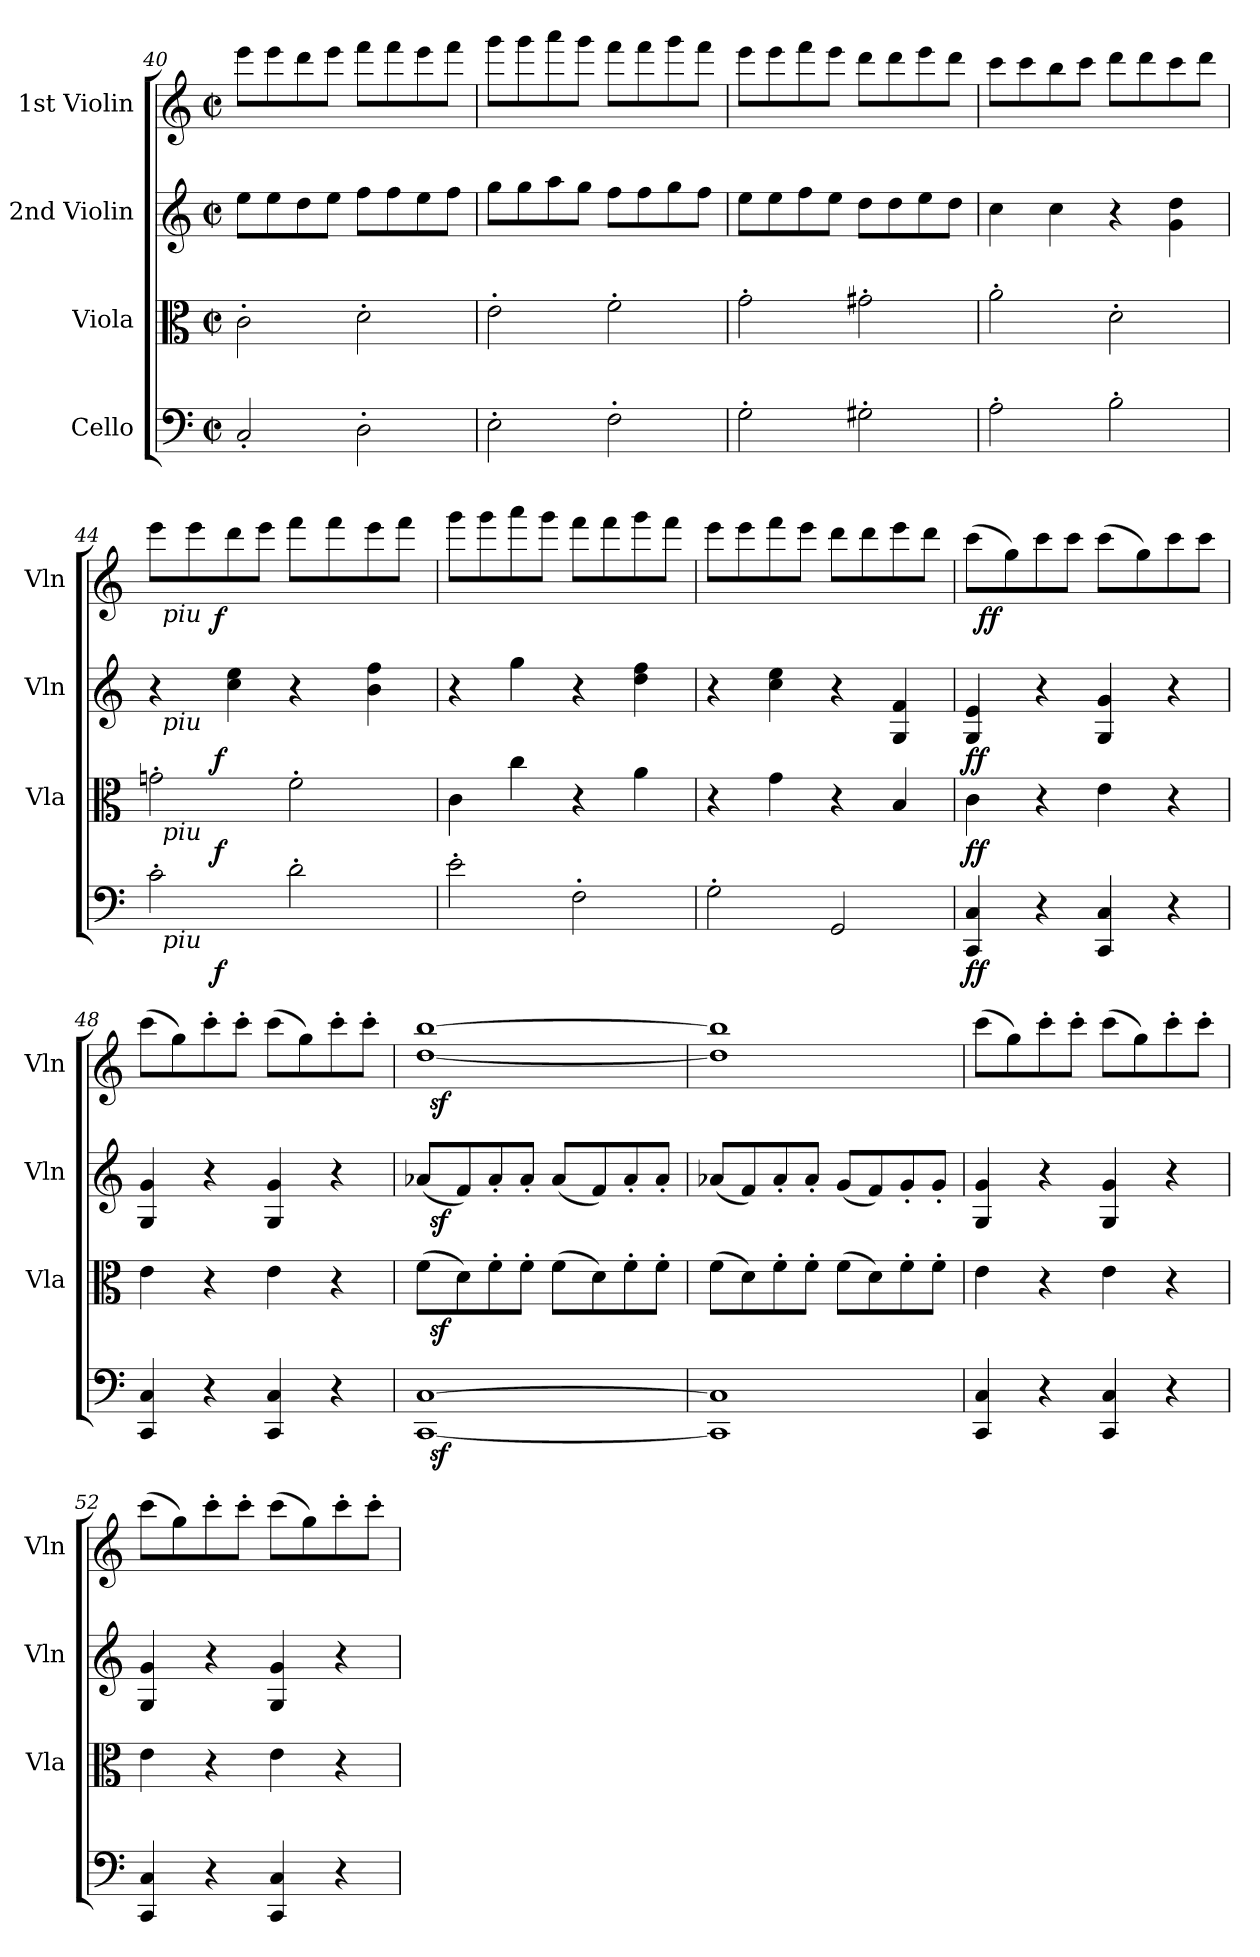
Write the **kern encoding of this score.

**kern	**dynam	**kern	**dynam	**kern	**dynam	**kern	**dynam
*part4	*part4	*part3	*part3	*part2	*part2	*part1	*part1
*staff4	*staff4	*staff3	*staff3	*staff2	*staff2	*staff1	*staff1
*I"Cello	*	*I"Viola	*	*I"2nd Violin	*	*I"1st Violin	*
*	*	*I'Vla	*	*I'Vln	*	*I'Vln	*
*clefF4	*	*clefC3	*	*clefG2	*	*clefG2	*
*k[]	*	*k[]	*	*k[]	*	*k[]	*
*C:	*	*C:	*	*C:	*	*C:	*
*M2/2	*	*M2/2	*	*M2/2	*	*M2/2	*
*met(c|)	*	*met(c|)	*	*met(c|)	*	*met(c|)	*
=40	=40	=40	=40	=40	=40	=40	=40
2C'</	.	2c'>\	.	8ee\L	.	8eee\L	.
.	.	.	.	8ee\	.	8eee\	.
.	.	.	.	8dd\	.	8ddd\	.
.	.	.	.	8ee\J	.	8eee\J	.
2D'>\	.	2d'>\	.	8ff\L	.	8fff\L	.
.	.	.	.	8ff\	.	8fff\	.
.	.	.	.	8ee\	.	8eee\	.
.	.	.	.	8ff\J	.	8fff\J	.
!!LO:LB:g=z
=41	=41	=41	=41	=41	=41	=41	=41
2E'>\	.	2e'>\	.	8gg\L	.	8ggg\L	.
.	.	.	.	8gg\	.	8ggg\	.
.	.	.	.	8aa\	.	8aaa\	.
.	.	.	.	8gg\J	.	8ggg\J	.
2F'>\	.	2f'>\	.	8ff\L	.	8fff\L	.
.	.	.	.	8ff\	.	8fff\	.
.	.	.	.	8gg\	.	8ggg\	.
.	.	.	.	8ff\J	.	8fff\J	.
=42	=42	=42	=42	=42	=42	=42	=42
2G'>\	.	2g'>\	.	8ee\L	.	8eee\L	.
.	.	.	.	8ee\	.	8eee\	.
.	.	.	.	8ff\	.	8fff\	.
.	.	.	.	8ee\J	.	8eee\J	.
2G#X'>\	.	2g#X'>\	.	8dd\L	.	8ddd\L	.
.	.	.	.	8dd\	.	8ddd\	.
.	.	.	.	8ee\	.	8eee\	.
.	.	.	.	8dd\J	.	8ddd\J	.
=43	=43	=43	=43	=43	=43	=43	=43
2A'>\	.	2a'>\	.	4cc\	.	8ccc\L	.
.	.	.	.	.	.	8ccc\	.
.	.	.	.	4cc\	.	8bb\	.
.	.	.	.	.	.	8ccc\J	.
2B'>\	.	2d'>\	.	4r	.	8ddd\L	.
.	.	.	.	.	.	8ddd\	.
.	.	.	.	4g\ 4dd\	.	8ccc\	.
.	.	.	.	.	.	8ddd\J	.
=44	=44	=44	=44	=44	=44	=44	=44
*^	*	*^	*	*^	*	*^	*
*	*^	*	*	*^	*	*	*^	*	*	*^	*
2c'>\	8..ryy	32ryy	.	2gn'>\	8..ryy	32ryy	.	4r	8..ryy	32ryy	.	8eee\L	8..ryy	32ryy	.
!	!	!	!	!	!	!	!	!	!	!	!	!	!	!LO:TX:b:i:t=piu	!
!	!	!	!	!	!	!	!	!	!	!LO:TX:b:i:t=piu	!	!	!	!	!
!	!	!	!	!	!	!LO:TX:b:i:t=piu	!	!	!	!	!	!	!	!	!
!	!	!LO:TX:b:i:t=piu	!	!	!	!	!	!	!	!	!	!	!	!	!
.	.	2ryy	.	.	.	2ryy	.	.	.	2ryy	.	.	.	2ryy	.
.	.	.	.	.	.	.	.	.	.	.	.	8eee\	.	.	.
!	!	!	!LO:DY:b	!	!	!	!LO:DY:b	!	!	!	!LO:DY:b	!	!	!	!LO:DY:b
.	2ryy	.	f	.	2ryy	.	f	.	2ryy	.	f	.	2ryy	.	f
.	.	.	.	.	.	.	.	4cc\ 4ee\	.	.	.	8ddd\	.	.	.
.	.	.	.	.	.	.	.	.	.	.	.	8eee\J	.	.	.
2d'>\	.	.	.	2f'>\	.	.	.	4r	.	.	.	8fff\L	.	.	.
.	.	4...ryy	.	.	.	4...ryy	.	.	.	4...ryy	.	.	.	4...ryy	.
.	.	.	.	.	.	.	.	.	.	.	.	8fff\	.	.	.
.	4ryy	.	.	.	4ryy	.	.	.	4ryy	.	.	.	4ryy	.	.
.	.	.	.	.	.	.	.	4b\ 4ff\	.	.	.	8eee\	.	.	.
.	.	.	.	.	.	.	.	.	.	.	.	8fff\J	.	.	.
.	32ryy	.	.	.	32ryy	.	.	.	32ryy	.	.	.	32ryy	.	.
*v	*v	*v	*	*	*	*	*	*v	*v	*v	*	*v	*v	*v	*
*	*	*v	*v	*v	*	*	*	*	*
=45	=45	=45	=45	=45	=45	=45	=45
2e'>\	.	4c\	.	4r	.	8ggg\L	.
.	.	.	.	.	.	8ggg\	.
.	.	4cc\	.	4gg\	.	8aaa\	.
.	.	.	.	.	.	8ggg\J	.
2F'>\	.	4r	.	4r	.	8fff\L	.
.	.	.	.	.	.	8fff\	.
.	.	4a\	.	4dd\ 4ff\	.	8ggg\	.
.	.	.	.	.	.	8fff\J	.
=46	=46	=46	=46	=46	=46	=46	=46
2G'>\	.	4r	.	4r	.	8eee\L	.
.	.	.	.	.	.	8eee\	.
.	.	4g\	.	4cc\ 4ee\	.	8fff\	.
.	.	.	.	.	.	8eee\J	.
2GG/	.	4r	.	4r	.	8ddd\L	.
.	.	.	.	.	.	8ddd\	.
.	.	4B/	.	4G/ 4f/	.	8eee\	.
.	.	.	.	.	.	8ddd\J	.
=47	=47	=47	=47	=47	=47	=47	=47
!	!LO:DY:b	!	!LO:DY:b	!	!LO:DY:b	!	!
*	*	*	*	*	*	*^	*
4CC/ 4C/	ff	4c\	ff	4G/ 4e/	ff	(>8ccc\L	32ryy	.
!	!	!	!	!	!	!	!	!LO:DY:b
.	.	.	.	.	.	.	2ryy	ff
.	.	.	.	.	.	8gg\)	.	.
4r	.	4r	.	4r	.	8ccc\	.	.
.	.	.	.	.	.	8ccc\J	.	.
4CC/ 4C/	.	4e\	.	4G/ 4g/	.	(>8ccc\L	.	.
.	.	.	.	.	.	.	4...ryy	.
.	.	.	.	.	.	8gg\)	.	.
4r	.	4r	.	4r	.	8ccc\	.	.
.	.	.	.	.	.	8ccc\J	.	.
*	*	*	*	*	*	*v	*v	*
=48	=48	=48	=48	=48	=48	=48	=48
4CC/ 4C/	.	4e\	.	4G/ 4g/	.	(>8ccc\L	.
.	.	.	.	.	.	8gg\)	.
4r	.	4r	.	4r	.	8ccc'>\	.
.	.	.	.	.	.	8ccc'>\J	.
4CC/ 4C/	.	4e\	.	4G/ 4g/	.	(>8ccc\L	.
.	.	.	.	.	.	8gg\)	.
4r	.	4r	.	4r	.	8ccc'>\	.
.	.	.	.	.	.	8ccc'>\J	.
!!LO:PB:g=z
=49	=49	=49	=49	=49	=49	=49	=49
*^	*	*^	*	*^	*	*^	*
[1CC [1C	32ryy	.	(>8f\L	32ryy	.	(<8a-X/L	32ryy	.	[1dd [1bb	32ryy	.
!	!	!LO:DY:b	!	!	!LO:DY:b	!	!	!LO:DY:b	!	!	!LO:DY:b
.	2ryy	sf	.	2ryy	sf	.	2ryy	sf	.	2ryy	sf
.	.	.	8d\)	.	.	8f/)	.	.	.	.	.
.	.	.	8f'>\	.	.	8a-'</	.	.	.	.	.
.	.	.	8f'>\J	.	.	8a-'</J	.	.	.	.	.
.	.	.	(>8f\L	.	.	(<8a-/L	.	.	.	.	.
.	4...ryy	.	.	4...ryy	.	.	4...ryy	.	.	4...ryy	.
.	.	.	8d\)	.	.	8f/)	.	.	.	.	.
.	.	.	8f'>\	.	.	8a-'</	.	.	.	.	.
.	.	.	8f'>\J	.	.	8a-'</J	.	.	.	.	.
*v	*v	*	*	*	*	*v	*v	*	*v	*v	*
*	*	*v	*v	*	*	*	*	*
=50	=50	=50	=50	=50	=50	=50	=50
1CC] 1C]	.	(>8f\L	.	(<8a-X/L	.	1dd] 1bb]	.
.	.	8d\)	.	8f/)	.	.	.
.	.	8f'>\	.	8a-'</	.	.	.
.	.	8f'>\J	.	8a-'</J	.	.	.
.	.	(>8f\L	.	(<8g/L	.	.	.
.	.	8d\)	.	8f/)	.	.	.
.	.	8f'>\	.	8g'</	.	.	.
.	.	8f'>\J	.	8g'</J	.	.	.
=51	=51	=51	=51	=51	=51	=51	=51
4CC/ 4C/	.	4e\	.	4G/ 4g/	.	(>8ccc\L	.
.	.	.	.	.	.	8gg\)	.
4r	.	4r	.	4r	.	8ccc'>\	.
.	.	.	.	.	.	8ccc'>\J	.
4CC/ 4C/	.	4e\	.	4G/ 4g/	.	(>8ccc\L	.
.	.	.	.	.	.	8gg\)	.
4r	.	4r	.	4r	.	8ccc'>\	.
.	.	.	.	.	.	8ccc'>\J	.
=52	=52	=52	=52	=52	=52	=52	=52
4CC/ 4C/	.	4e\	.	4G/ 4g/	.	(>8ccc\L	.
.	.	.	.	.	.	8gg\)	.
4r	.	4r	.	4r	.	8ccc'>\	.
.	.	.	.	.	.	8ccc'>\J	.
4CC/ 4C/	.	4e\	.	4G/ 4g/	.	(>8ccc\L	.
.	.	.	.	.	.	8gg\)	.
4r	.	4r	.	4r	.	8ccc'>\	.
.	.	.	.	.	.	8ccc'>\J	.
=	=	=	=	=	=	=	=
*-	*-	*-	*-	*-	*-	*-	*-
